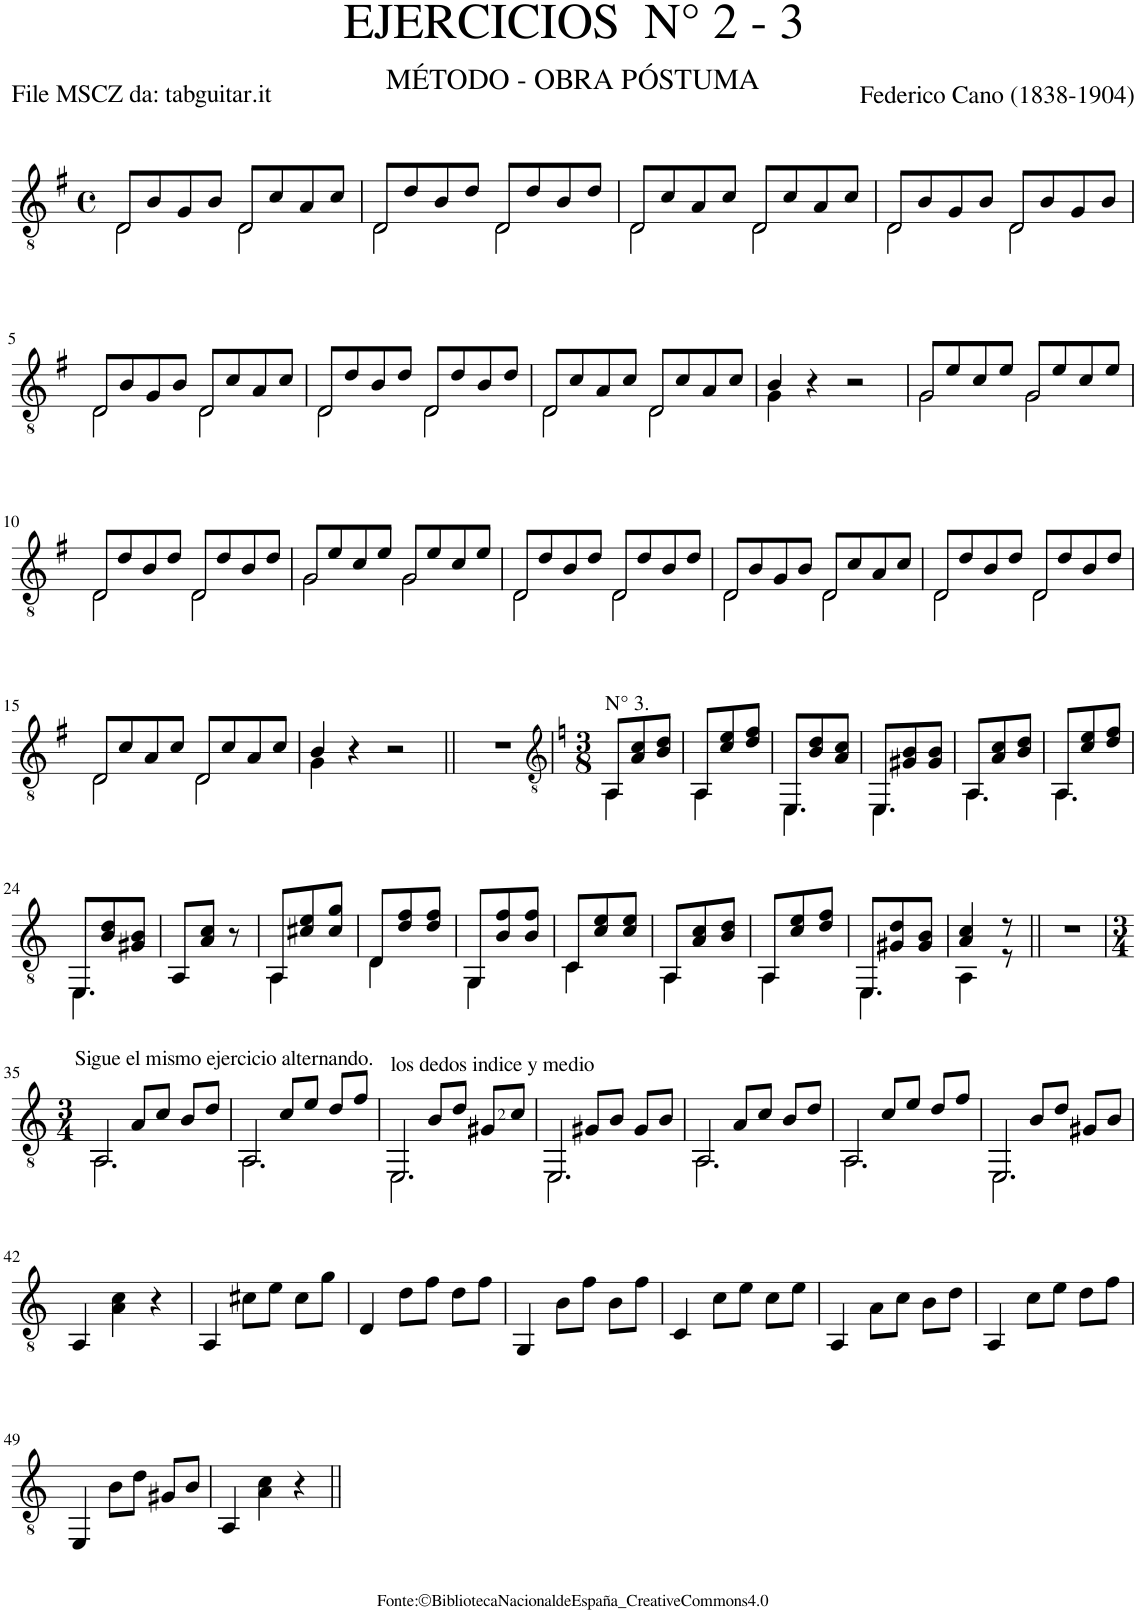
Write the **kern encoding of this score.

**kern
*part1
*staff1
*I"Guitar
*I'Guit.
*clefGv2
*k[f#]
*M4/4
*met(c)
=1
!LO:N:head=open
*^
8D/L	2D\
8B/	.
8G/	.
8B/J	.
!LO:N:head=open	!
8D/L	2D\
8c/	.
8A/	.
8c/J	.
=2	=2
!LO:N:head=open	!
8D/L	2D\
8d/	.
8B/	.
8d/J	.
!LO:N:head=open	!
8D/L	2D\
8d/	.
8B/	.
8d/J	.
=3	=3
!LO:N:head=open	!
8D/L	2D\
8c/	.
8A/	.
8c/J	.
!LO:N:head=open	!
8D/L	2D\
8c/	.
8A/	.
8c/J	.
=4	=4
!LO:N:head=open	!
8D/L	2D\
8B/	.
8G/	.
8B/J	.
!LO:N:head=open	!
8D/L	2D\
8B/	.
8G/	.
8B/J	.
!!LO:LB:g=z	!!
=5	=5
!LO:N:head=open	!
8D/L	2D\
8B/	.
8G/	.
8B/J	.
!LO:N:head=open	!
8D/L	2D\
8c/	.
8A/	.
8c/J	.
=6	=6
!LO:N:head=open	!
8D/L	2D\
8d/	.
8B/	.
8d/J	.
!LO:N:head=open	!
8D/L	2D\
8d/	.
8B/	.
8d/J	.
=7	=7
!LO:N:head=open	!
8D/L	2D\
8c/	.
8A/	.
8c/J	.
!LO:N:head=open	!
8D/L	2D\
8c/	.
8A/	.
8c/J	.
=8	=8
4B/	4G\
4r	2.ryy
2r	.
=9	=9
!LO:N:head=open	!
8G/L	2G\
8e/	.
8c/	.
8e/J	.
!LO:N:head=open	!
8G/L	2G\
8e/	.
8c/	.
8e/J	.
!!LO:LB:g=z	!!
=10	=10
!LO:N:head=open	!
8D/L	2D\
8d/	.
8B/	.
8d/J	.
!LO:N:head=open	!
8D/L	2D\
8d/	.
8B/	.
8d/J	.
=11	=11
!LO:N:head=open	!
8G/L	2G\
8e/	.
8c/	.
8e/J	.
!LO:N:head=open	!
8G/L	2G\
8e/	.
8c/	.
8e/J	.
=12	=12
!LO:N:head=open	!
8D/L	2D\
8d/	.
8B/	.
8d/J	.
!LO:N:head=open	!
8D/L	2D\
8d/	.
8B/	.
8d/J	.
=13	=13
!LO:N:head=open	!
8D/L	2D\
8B/	.
8G/	.
8B/J	.
!LO:N:head=open	!
8D/L	2D\
8c/	.
8A/	.
8c/J	.
=14	=14
!LO:N:head=open	!
8D/L	2D\
8d/	.
8B/	.
8d/J	.
!LO:N:head=open	!
8D/L	2D\
8d/	.
8B/	.
8d/J	.
!!LO:LB:g=z	!!
=15	=15
!LO:N:head=open	!
8D/L	2D\
8c/	.
8A/	.
8c/J	.
!LO:N:head=open	!
8D/L	2D\
8c/	.
8A/	.
8c/J	.
=16	=16
4B/	4G\
4r	2.ryy
2r	.
*v	*v
=17||
1r
=18
*clefGv2
*k[]
*M3/8
*^
!LO:TX:a:t=N° 3.	!
8AA/L	4.AA\
8A/ 8c/	.
8B/ 8d/J	.
=19	=19
8AA/L	4.AA\
8c/ 8e/	.
8d/ 8f/J	.
=20	=20
8EE/L	4.EE\
8B/ 8d/	.
8A/ 8c/J	.
=21	=21
8EE/L	4.EE\
8G#X/ 8B/	.
8G#/ 8B/J	.
=22	=22
8AA/L	4.AA\
8A/ 8c/	.
8B/ 8d/J	.
=23	=23
8AA/L	4.AA\
8c/ 8e/	.
8d/ 8f/J	.
!!LO:LB:g=z	!!
=24	=24
8EE/L	4.EE\
8B/ 8d/	.
8G#X/ 8B/J	.
*v	*v
=25
8AA/L
8A/ 8c/J
8r
=26
*^
8AA/L	4.AA\
8c#X/ 8e/	.
8c#/ 8g/J	.
=27	=27
8D/L	4.D\
8d/ 8f/	.
8d/ 8f/J	.
=28	=28
8GG/L	4.GG\
8B/ 8f/	.
8B/ 8f/J	.
=29	=29
8C/L	4.C\
8c/ 8e/	.
8c/ 8e/J	.
=30	=30
8AA/L	4.AA\
8A/ 8c/	.
8B/ 8d/J	.
=31	=31
8AA/L	4.AA\
8c/ 8e/	.
8d/ 8f/J	.
=32	=32
8EE/L	4.EE\
8G#X/ 8d/	.
8G#/ 8B/J	.
=33	=33
4A/ 4c/	4AA\
8r	8r
*v	*v
=34||
4.r
!!LO:LB:g=z
=35
*M3/4
!LO:TX:a:t=Sigue el mismo ejercicio alternando.
!LO:N:head=open
*^
4AA/	2.AA\
8A/L	.
8c/J	.
8B/L	.
8d/J	.
=36	=36
!LO:N:head=open	!
4AA/	2.AA\
8c/L	.
8e/J	.
8d/L	.
8f/J	.
=37	=37
!LO:TX:a:t=los dedos indice y medio	!
!LO:N:head=open	!
4EE/	2.EE\
8B/L	.
8d/J	.
8G#X/L	.
8c/J	.
=38	=38
!LO:N:head=open	!
4EE/	2.EE\
8G#X/L	.
8B/J	.
8G#/L	.
8B/J	.
=39	=39
!LO:N:head=open	!
4AA/	2.AA\
8A/L	.
8c/J	.
8B/L	.
8d/J	.
=40	=40
!LO:N:head=open	!
4AA/	2.AA\
8c/L	.
8e/J	.
8d/L	.
8f/J	.
=41	=41
!LO:N:head=open	!
4EE/	2.EE\
8B/L	.
8d/J	.
8G#X/L	.
8B/J	.
*v	*v
!!LO:LB:g=z
=42
4AA/
4A\ 4c\
4r
=43
4AA/
8c#X\L
8e\J
8c#\L
8g\J
=44
4D/
8d\L
8f\J
8d\L
8f\J
=45
4GG/
8B\L
8f\J
8B\L
8f\J
=46
4C/
8c\L
8e\J
8c\L
8e\J
=47
4AA/
8A\L
8c\J
8B\L
8d\J
=48
4AA/
8c\L
8e\J
8d\L
8f\J
!!LO:LB:g=z
=49
4EE/
8B\L
8d\J
8G#X/L
8B/J
=50
4AA/
4A\ 4c\
4r
=||
*-
